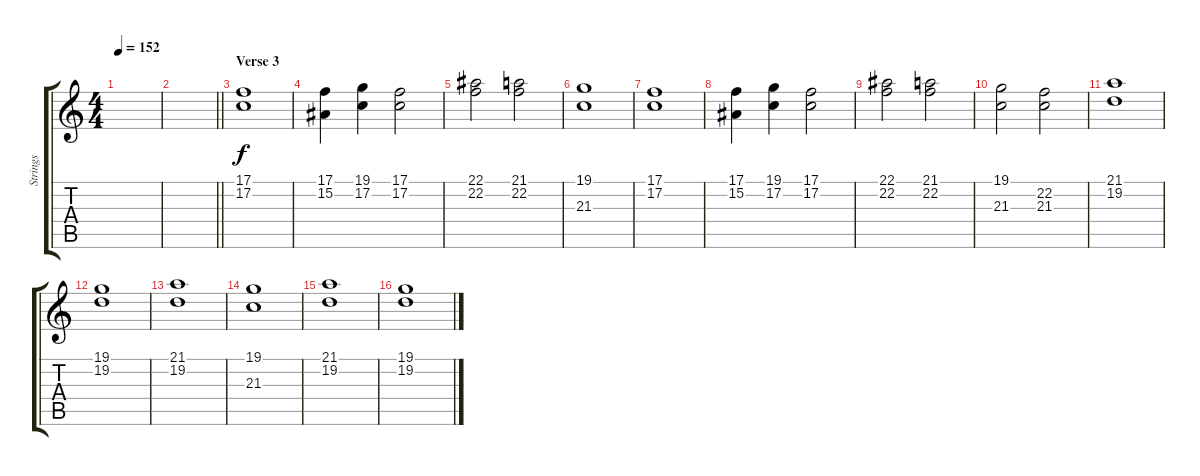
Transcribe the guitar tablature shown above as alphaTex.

\track ("Strings" "Strings") {instrument stringensemble1}
\staff {score tabs}
\tuning (C4 G3 Eb3 Bb2 F2 C2) {hide}
\ts (4 4)
\tempo 152
\clef g2
\ks c
|
\barLineRight lightlight
|
\section ("" "Verse 3")
(17.1 17.2).1 |
(17.1 15.2).4 (19.1 17.2).4 (17.1 17.2).2 |
(22.1 22.2).2 (21.1 22.2).2 |
(19.1 21.3).1 |
(17.1 17.2).1 |
(17.1 15.2).4 (19.1 17.2).4 (17.1 17.2).2 |
(22.1 22.2).2 (21.1 22.2).2 |
(19.1 21.3).2 (22.2 21.3).2 |
(21.1 19.2).1 |
(19.1 19.2).1 |
(21.1 19.2).1 |
(19.1 21.3).1 |
(21.1 19.2).1 |
(19.1 19.2).1
